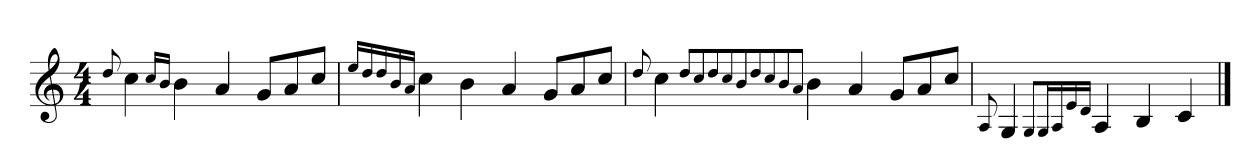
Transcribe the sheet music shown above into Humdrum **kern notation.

**kern
*part1
*staff1
*clefG2
*k[]
*C:
*M4/4
=1
8qqdd
4cc
16qqccLL
16qqbJJ
4b
4a
8gL
8a
8ccJ
=2
16qqeeLL
16qqdd
16qqdd
16qqb
16qqaJJ
4cc
4b
4a
8gL
8a
8ccJ
=3
8qqdd
4cc
8qqddL
8qqcc
8qqdd
8qqcc
8qqb
8qqdd
8qqcc
8qqb
8qqaJ
4b
4a
8gL
8a
8ccJ
=4
8qqA
4G
8qqGL
16qqGL
16qqA
16qqe
16qqdJJ
4A
4B
4c
==
*-
